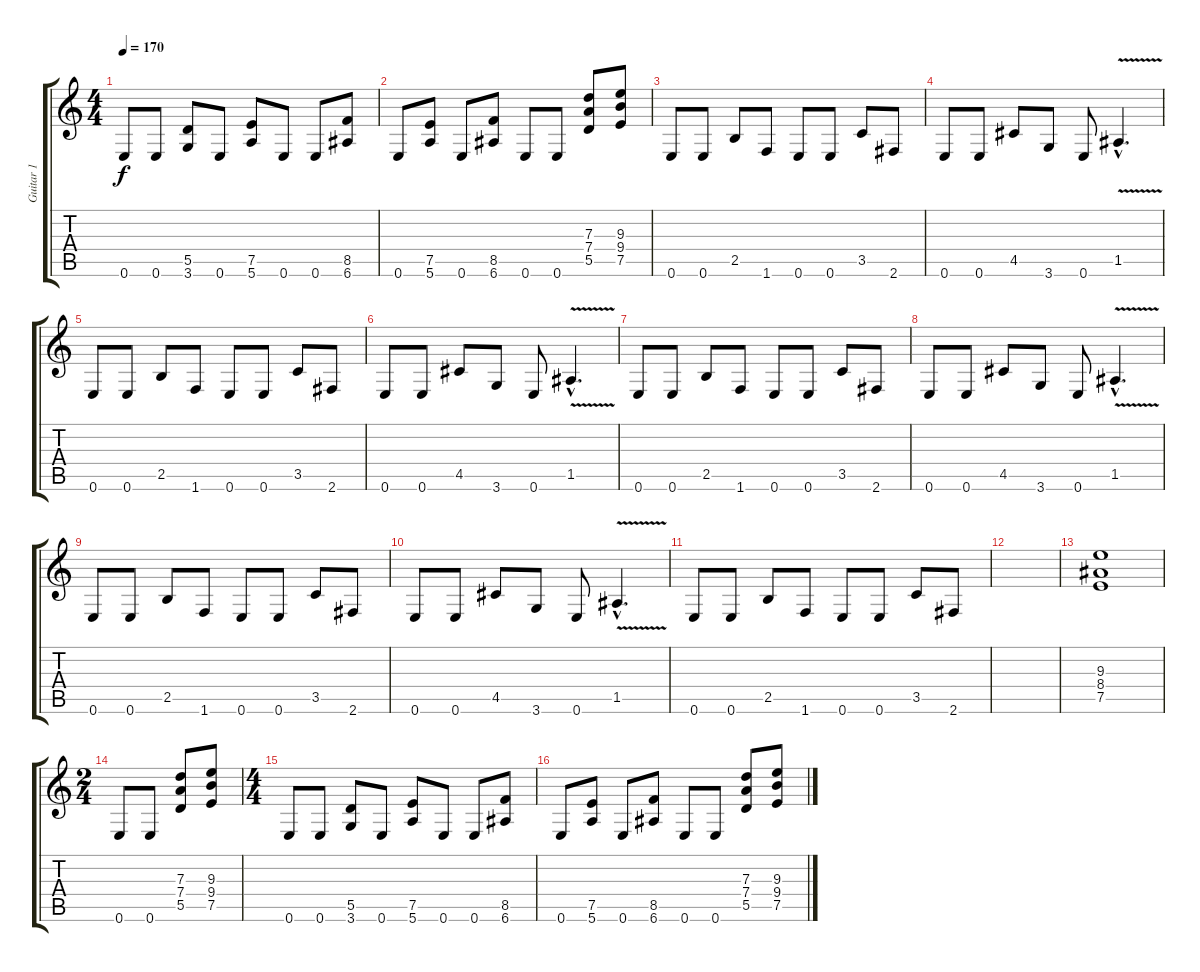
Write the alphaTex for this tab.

\track ("Guitar 1" "Guitar 1") {instrument distortionguitar}
\staff {score tabs}
\tuning (E4 B3 G3 D3 A2 E2) {hide}
\ts (4 4)
\tempo 170
\clef g2
\ks c
0.6.8{dy f} 0.6.8 (5.5 3.6).8 0.6.8 (7.5 5.6).8 0.6.8 0.6.8 (8.5 6.6).8 |
0.6.8 (7.5 5.6).8 0.6.8 (8.5 6.6).8 0.6.8 0.6.8 (7.3 7.4 5.5).8 (9.3 9.4 7.5).8 |
0.6.8 0.6.8 2.5.8 1.6.8 0.6.8 0.6.8 3.5.8 2.6.8 |
0.6.8 0.6.8 4.5.8 3.6.8 0.6.8 1.5{v hac}.4{d} |
0.6.8 0.6.8 2.5.8 1.6.8 0.6.8 0.6.8 3.5.8 2.6.8 |
0.6.8 0.6.8 4.5.8 3.6.8 0.6.8 1.5{v hac}.4{d} |
0.6.8 0.6.8 2.5.8 1.6.8 0.6.8 0.6.8 3.5.8 2.6.8 |
0.6.8 0.6.8 4.5.8 3.6.8 0.6.8 1.5{v hac}.4{d} |
0.6.8 0.6.8 2.5.8 1.6.8 0.6.8 0.6.8 3.5.8 2.6.8 |
0.6.8 0.6.8 4.5.8 3.6.8 0.6.8 1.5{v hac}.4{d} |
0.6.8 0.6.8 2.5.8 1.6.8 0.6.8 0.6.8 3.5.8 2.6.8 |
|
(9.3 8.4 7.5).1 |
\ts (2 4)
0.6.8 0.6.8 (7.3 7.4 5.5).8 (9.3 9.4 7.5).8 |
\ts (4 4)
0.6.8 0.6.8 (5.5 3.6).8 0.6.8 (7.5 5.6).8 0.6.8 0.6.8 (8.5 6.6).8 |
0.6.8 (7.5 5.6).8 0.6.8 (8.5 6.6).8 0.6.8 0.6.8 (7.3 7.4 5.5).8 (9.3 9.4 7.5).8
